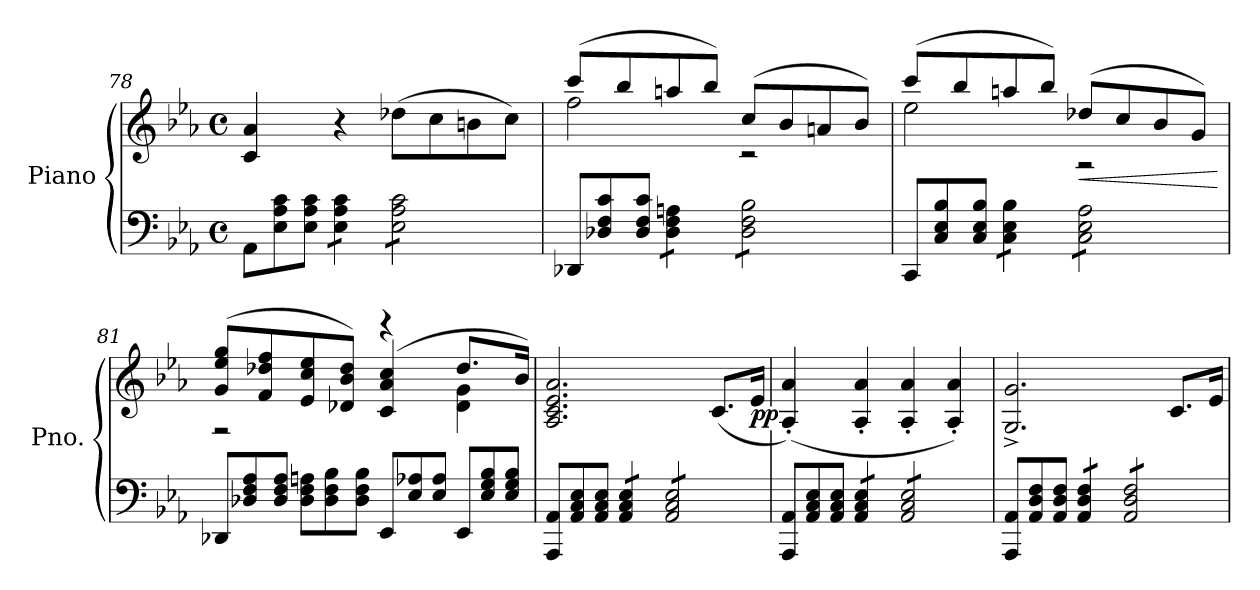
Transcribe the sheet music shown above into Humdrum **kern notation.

**kern	**kern	**dynam
*part1	*part1	*part1
*staff2	*staff1	*staff1/2
*I"Piano	*	*
*I'Pno.	*	*
*clefF4	*clefG2	*
*k[b-e-a-]	*k[b-e-a-]	*
*M4/4	*M4/4	*
*met(c)	*met(c)	*
*Xtuplet	*	*
=78	=78	=78
12AA-\L	4c/ 4a-/	.
12E-\ 12A-\ 12c\	.	.
12E-\ 12A-\ 12c\J	.	.
*tremolo	*	*
12E-\ 12A-\ 12c\L	4r	.
12E-\ 12A-\ 12c\	.	.
12E-\ 12A-\ 12c\J	.	.
12E-\ 12A-\ 12c\L	(8dd-X\L	.
12E-\ 12A-\ 12c\	.	.
.	8cc\	.
12E-\ 12A-\ 12c\	.	.
12E-\ 12A-\ 12c\	8bn\	.
12E-\ 12A-\ 12c\	.	.
.	8cc\J)	.
12E-\ 12A-\ 12c\J	.	.
*Xtremolo	*	*
=79	=79	=79
*	*^	*
12DD-X/L	(8ccc/L	2ff\	.
12D-X/ 12F/ 12c/	.	.	.
.	8bb-/	.	.
12D-/ 12F/ 12c/J	.	.	.
*tremolo	*	*	*
12D-\ 12F\ 12An\L	8aan/	.	.
12D-\ 12F\ 12An\	.	.	.
.	8bb-/J)	.	.
12D-\ 12F\ 12An\J	.	.	.
12D-\ 12F\ 12B-\L	(8cc/L	2r	.
12D-\ 12F\ 12B-\	.	.	.
.	8b-/	.	.
12D-\ 12F\ 12B-\	.	.	.
12D-\ 12F\ 12B-\	8an/	.	.
12D-\ 12F\ 12B-\	.	.	.
.	8b-/J)	.	.
12D-\ 12F\ 12B-\J	.	.	.
*Xtremolo	*	*	*
!!LO:PB:g=z	!!
=80	=80	=80	=80
12CC/L	(8ccc/L	2ee-\	.
12C/ 12E-/ 12B-/	.	.	.
.	8bb-/	.	.
12C/ 12E-/ 12B-/J	.	.	.
*tremolo	*	*	*
12C\ 12E-\ 12B-\L	8aan/	.	.
12C\ 12E-\ 12B-\	.	.	.
.	8bb-/J)	.	.
12C\ 12E-\ 12B-\J	.	.	.
!	!	!	!LO:HP:b
12C\ 12E-\ 12A-\L	(8dd-X/L	2r	<
12C\ 12E-\ 12A-\	.	.	.
.	8cc/	.	.
12C\ 12E-\ 12A-\	.	.	.
12C\ 12E-\ 12A-\	8b-/	.	.
12C\ 12E-\ 12A-\	.	.	.
.	8g/J)	.	.
12C\ 12E-\ 12A-\J	.	.	.
*Xtremolo	*	*	*
*	*v	*v	*
.	.	[
=81	=81	=81
*	*^	*
12DD-X/L	(8g/ 8ee-/ 8gg/L	2r	.
12D-X/ 12F/ 12A-/	.	.	.
.	8f/ 8dd-X/ 8ff/	.	.
12D-/ 12F/ 12A-/J	.	.	.
12D-\ 12F\ 12An\L	8e-/ 8cc/ 8ee-/	.	.
12D-\ 12F\ 12B-\	.	.	.
.	8d-X/ 8b-/ 8dd-/J)	.	.
12D-\ 12F\ 12B-\J	.	.	.
12EE-/L	(4c/ 4a-/ 4cc/	4reee	.
12E-/ 12A-X/	.	.	.
12E-/ 12A-/J	.	.	.
12EE-/L	8.dd-/L	4d-\ 4g\	.
12E-/ 12G/ 12B-/	.	.	.
12E-/ 12G/ 12B-/J	.	.	.
.	16b-/Jk)	.	.
*	*v	*v	*
=82	=82	=82
12AAA-/ 12AA-/L	2.A-/ 2.c/ 2.e-/ 2.a-/	.
12AA-/ 12C/ 12E-/	.	.
12AA-/ 12C/ 12E-/J	.	.
*tremolo	*	*
12AA-/ 12C/ 12E-/L	.	.
12AA-/ 12C/ 12E-/	.	.
12AA-/ 12C/ 12E-/J	.	.
12AA-/ 12C/ 12E-/L	.	.
12AA-/ 12C/ 12E-/	.	.
12AA-/ 12C/ 12E-/	.	.
12AA-/ 12C/ 12E-/	(>8.c/L	.
12AA-/ 12C/ 12E-/	.	.
12AA-/ 12C/ 12E-/J	.	.
*Xtremolo	*	*
!	!	!LO:DY:b
.	16e-/Jk	pp
=83	=83	=83
12AAA-/ 12AA-/L	(>4A-/' 4a-/')	.
12AA-/ 12C/ 12E-/	.	.
12AA-/ 12C/ 12E-/J	.	.
*tremolo	*	*
12AA-/ 12C/ 12E-/L	4A-/' 4a-/'	.
12AA-/ 12C/ 12E-/	.	.
12AA-/ 12C/ 12E-/J	.	.
12AA-/ 12C/ 12E-/L	4A-/' 4a-/'	.
12AA-/ 12C/ 12E-/	.	.
12AA-/ 12C/ 12E-/	.	.
12AA-/ 12C/ 12E-/	4A-/' 4a-/')	.
12AA-/ 12C/ 12E-/	.	.
12AA-/ 12C/ 12E-/J	.	.
*Xtremolo	*	*
!!LO:LB:g=z
=84	=84	=84
12AAA-/ 12AA-/L	2.G/^ 2.g/^	.
12AA-/ 12D/ 12F/	.	.
12AA-/ 12D/ 12F/J	.	.
*tremolo	*	*
12AA-/ 12D/ 12F/L	.	.
12AA-/ 12D/ 12F/	.	.
12AA-/ 12D/ 12F/J	.	.
12AA-/ 12D/ 12F/L	.	.
12AA-/ 12D/ 12F/	.	.
12AA-/ 12D/ 12F/	.	.
12AA-/ 12D/ 12F/	8.c/L	.
12AA-/ 12D/ 12F/	.	.
12AA-/ 12D/ 12F/J	.	.
*Xtremolo	*	*
.	16e-/Jk	.
=	=	=
*-	*-	*-
